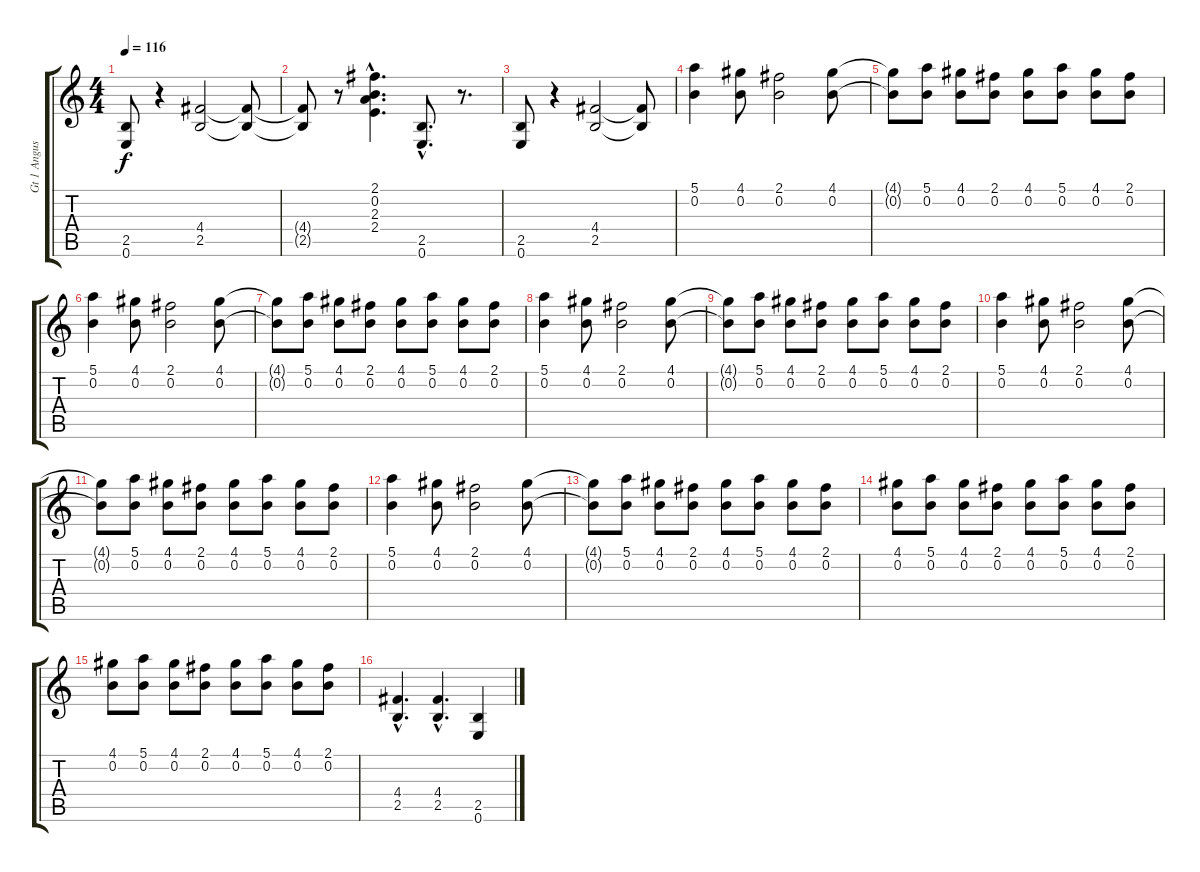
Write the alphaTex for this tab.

\track ("Gt 1 Angus" "Gt 1 Angus") {instrument overdrivenguitar}
\staff {score tabs}
\tuning (E4 B3 G3 D3 A2 E2) {hide}
\ts (4 4)
\tempo 116
\clef g2
\ks c
(2.5 0.6).8{dy f} r.4 (4.4 2.5).2 (4.4{t} 2.5{t}).8 |
(4.4{t} 2.5{t}).8 r.8 (2.1{hac} 0.2{hac} 2.3{hac} 2.4{hac}).4{d} (2.5{hac} 0.6{hac}).8{d} r.8{d} |
(2.5 0.6).8 r.4 (4.4 2.5).2 (4.4{t} 2.5{t}).8 |
(5.1 0.2).4 (4.1 0.2).8 (2.1 0.2).2 (4.1 0.2).8 |
(4.1{t} 0.2{t}).8 (5.1 0.2).8 (4.1 0.2).8 (2.1 0.2).8 (4.1 0.2).8 (5.1 0.2).8 (4.1 0.2).8 (2.1 0.2).8 |
(5.1 0.2).4 (4.1 0.2).8 (2.1 0.2).2 (4.1 0.2).8 |
(4.1{t} 0.2{t}).8 (5.1 0.2).8 (4.1 0.2).8 (2.1 0.2).8 (4.1 0.2).8 (5.1 0.2).8 (4.1 0.2).8 (2.1 0.2).8 |
(5.1 0.2).4 (4.1 0.2).8 (2.1 0.2).2 (4.1 0.2).8 |
(4.1{t} 0.2{t}).8 (5.1 0.2).8 (4.1 0.2).8 (2.1 0.2).8 (4.1 0.2).8 (5.1 0.2).8 (4.1 0.2).8 (2.1 0.2).8 |
(5.1 0.2).4 (4.1 0.2).8 (2.1 0.2).2 (4.1 0.2).8 |
(4.1{t} 0.2{t}).8 (5.1 0.2).8 (4.1 0.2).8 (2.1 0.2).8 (4.1 0.2).8 (5.1 0.2).8 (4.1 0.2).8 (2.1 0.2).8 |
(5.1 0.2).4 (4.1 0.2).8 (2.1 0.2).2 (4.1 0.2).8 |
(4.1{t} 0.2{t}).8 (5.1 0.2).8 (4.1 0.2).8 (2.1 0.2).8 (4.1 0.2).8 (5.1 0.2).8 (4.1 0.2).8 (2.1 0.2).8 |
(4.1 0.2).8 (5.1 0.2).8 (4.1 0.2).8 (2.1 0.2).8 (4.1 0.2).8 (5.1 0.2).8 (4.1 0.2).8 (2.1 0.2).8 |
(4.1 0.2).8 (5.1 0.2).8 (4.1 0.2).8 (2.1 0.2).8 (4.1 0.2).8 (5.1 0.2).8 (4.1 0.2).8 (2.1 0.2).8 |
(4.4{hac} 2.5{hac}).4{d} (4.4{hac} 2.5{hac}).4{d} (2.5 0.6).4
